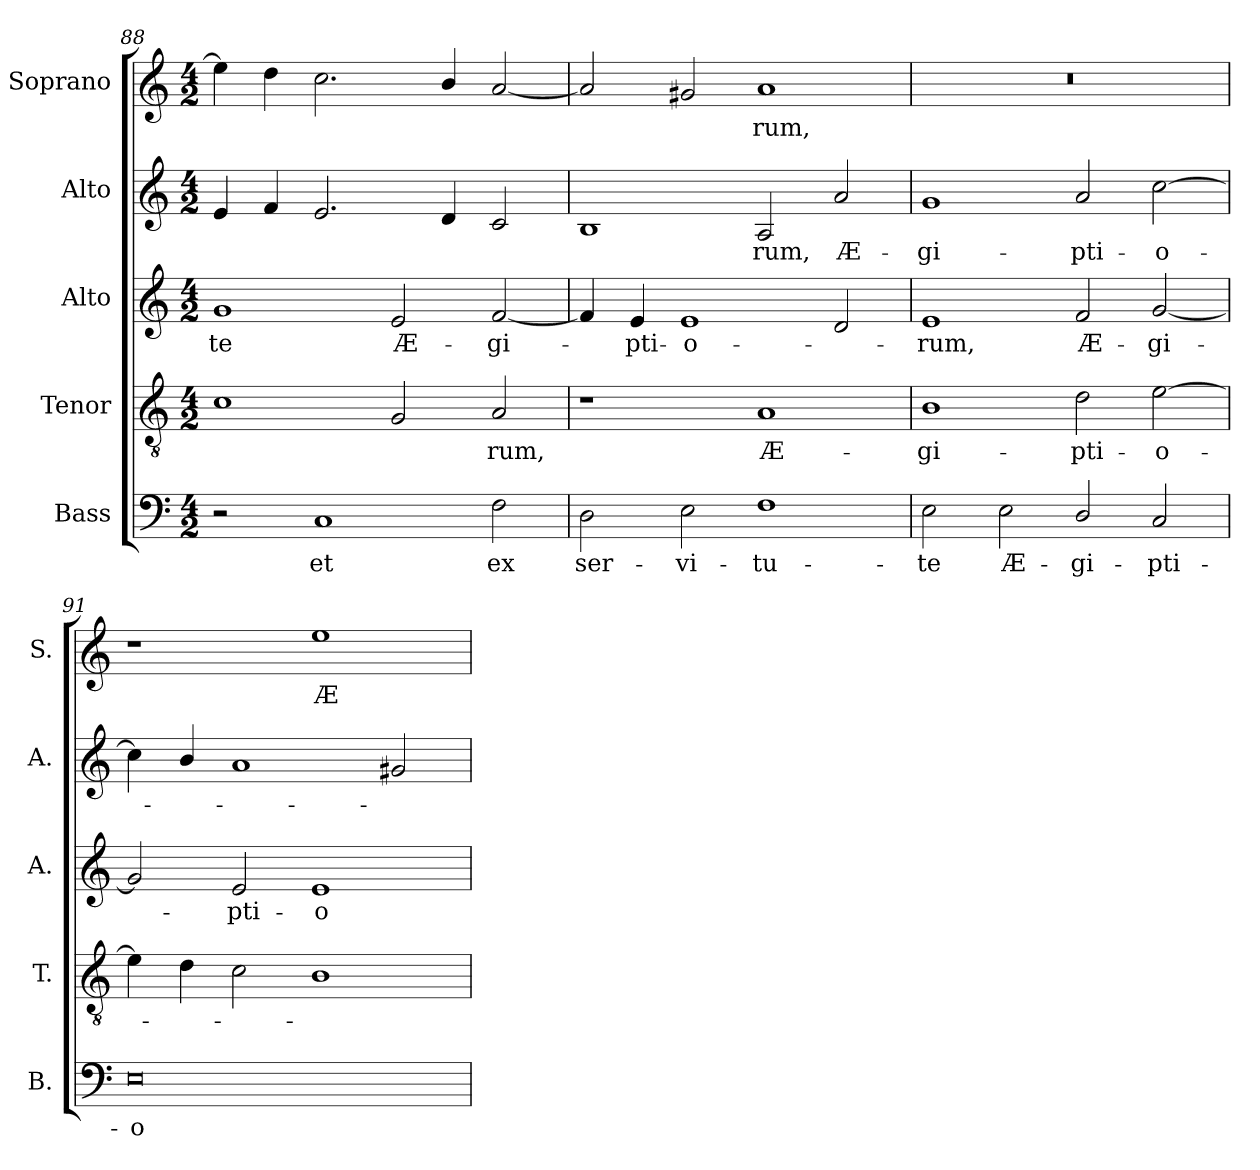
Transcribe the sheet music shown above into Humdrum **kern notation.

**kern	**text	**kern	**text	**kern	**text	**kern	**text	**kern	**text
*part5	*part5	*part4	*part4	*part3	*part3	*part2	*part2	*part1	*part1
*staff5	*staff5	*staff4	*staff4	*staff3	*staff3	*staff2	*staff2	*staff1	*staff1
*I"Bass	*	*I"Tenor	*	*I"Alto	*	*I"Alto	*	*I"Soprano	*
*I'B.	*	*I'T.	*	*I'A.	*	*I'A.	*	*I'S.	*
*clefF4	*	*clefGv2	*	*clefG2	*	*clefG2	*	*clefG2	*
*	*	*ITrd7c12	*	*	*	*	*	*	*
*k[]	*	*k[]	*	*k[]	*	*k[]	*	*k[]	*
*C:	*	*C:	*	*C:	*	*C:	*	*C:	*
*M4/2	*	*M4/2	*	*M4/2	*	*M4/2	*	*M4/2	*
=88	=88	=88	=88	=88	=88	=88	=88	=88	=88
!	!	!	!	!	!LO:LY:b:color=#000000	!	!	!	!
2r	.	1Ci	.	1gi	-te	4ei/	.	4eei\]	.
.	.	.	.	.	.	4fi/	.	4ddi\	.
!	!LO:LY:b:color=#000000	!	!	!	!	!	!	!	!
1Ci	et	.	.	.	.	2.ei/	.	2.cci\	.
!	!	!	!	!	!LO:LY:b:color=#000000	!	!	!	!
.	.	2GGi/	.	2ei/	Æ-	.	.	.	.
.	.	.	.	.	.	4di/	.	4bi/	.
!	!LO:LY:b:color=#000000	!	!	!	!	!	!	!	!
!	!	!	!LO:LY:b:color=#000000	!	!	!	!	!	!
!	!	!	!	!	!LO:LY:b:color=#000000	!	!	!	!
2Fi\	ex	2AAi/	-rum,	[2fi/	-gi-	2ci/	.	[2ai/	.
=89	=89	=89	=89	=89	=89	=89	=89	=89	=89
!	!LO:LY:b:color=#000000	!	!	!	!	!	!	!	!
2Di\	ser-	1r	.	4fi/]	.	1Bi	.	2ai/]	.
!	!	!	!	!	!LO:LY:b:color=#000000	!	!	!	!
.	.	.	.	4ei/	-pti-	.	.	.	.
!	!LO:LY:b:color=#000000	!	!	!	!	!	!	!	!
!	!	!	!	!	!LO:LY:b:color=#000000	!	!	!	!
2Ei\	-vi-	.	.	1ei	-o-	.	.	2g#Xi/	.
!	!LO:LY:b:color=#000000	!	!	!	!	!	!	!	!
!	!	!	!LO:LY:b:color=#000000	!	!	!	!	!	!
!	!	!	!	!	!	!	!LO:LY:b:color=#000000	!	!
!	!	!	!	!	!	!	!	!	!LO:LY:b:color=#000000
1Fi	-tu-	1AAi	Æ-	.	.	2Ai/	-rum,	1ai	-rum,
!	!	!	!	!	!	!	!LO:LY:b:color=#000000	!	!
.	.	.	.	2di/	.	2ai/	Æ-	.	.
!!LO:PB:g=z
=90	=90	=90	=90	=90	=90	=90	=90	=90	=90
!	!LO:LY:b:color=#000000	!	!	!	!	!	!	!	!
!	!	!	!LO:LY:b:color=#000000	!	!	!	!	!	!
!	!	!	!	!	!LO:LY:b:color=#000000	!	!	!	!
!	!	!	!	!	!	!	!LO:LY:b:color=#000000	!LO:N:vis=1	!
2Ei\	-te	1BBi	-gi-	1ei	-rum,	1gi	-gi-	0r	.
!	!LO:LY:b:color=#000000	!	!	!	!	!	!	!	!
2Ei\	Æ-	.	.	.	.	.	.	.	.
!	!LO:LY:b:color=#000000	!	!	!	!	!	!	!	!
!	!	!	!LO:LY:b:color=#000000	!	!	!	!	!	!
!	!	!	!	!	!LO:LY:b:color=#000000	!	!	!	!
!	!	!	!	!	!	!	!LO:LY:b:color=#000000	!	!
2Di/	-gi-	2Di\	-pti-	2fi/	Æ-	2ai/	-pti-	.	.
!	!LO:LY:b:color=#000000	!	!	!	!	!	!	!	!
!	!	!	!LO:LY:b:color=#000000	!	!	!	!	!	!
!	!	!	!	!	!LO:LY:b:color=#000000	!	!	!	!
!	!	!	!	!	!	!	!LO:LY:b:color=#000000	!	!
2Ci/	-pti-	[2Ei\	-o-	[2gi/	-gi-	[2cci\	-o-	.	.
=91	=91	=91	=91	=91	=91	=91	=91	=91	=91
!	!LO:LY:b:color=#000000	!	!	!	!	!	!	!	!
0Ei	-o-	4Ei\]	.	2gi/]	.	4cci\]	.	1r	.
.	.	4Di\	.	.	.	4bi/	.	.	.
!	!	!	!	!	!LO:LY:b:color=#000000	!	!	!	!
.	.	2Ci\	.	2ei/	-pti-	1ai	.	.	.
!	!	!	!	!	!LO:LY:b:color=#000000	!	!	!	!
!	!	!	!	!	!	!	!	!	!LO:LY:b:color=#000000
.	.	1BBi	.	1ei	-o-	.	.	1eei	Æ-
.	.	.	.	.	.	2g#Xi/	.	.	.
=	=	=	=	=	=	=	=	=	=
*-	*-	*-	*-	*-	*-	*-	*-	*-	*-
